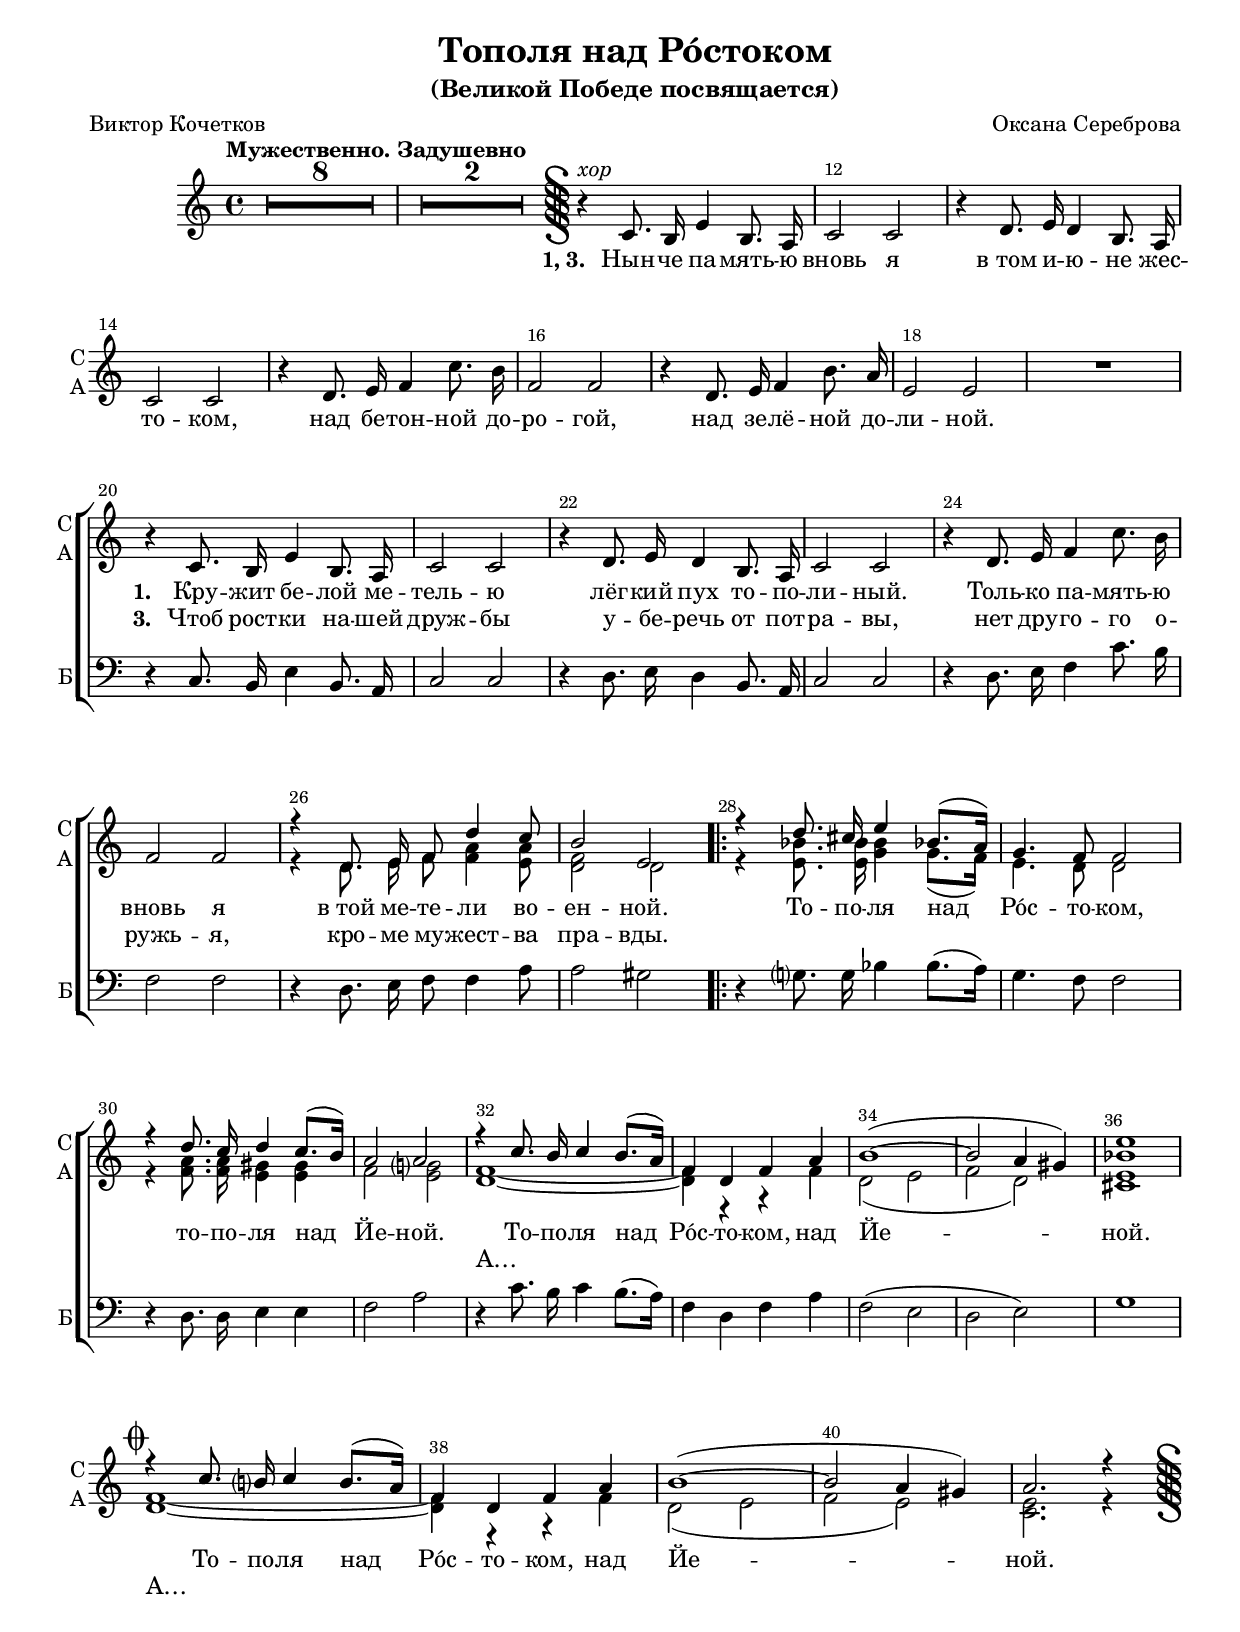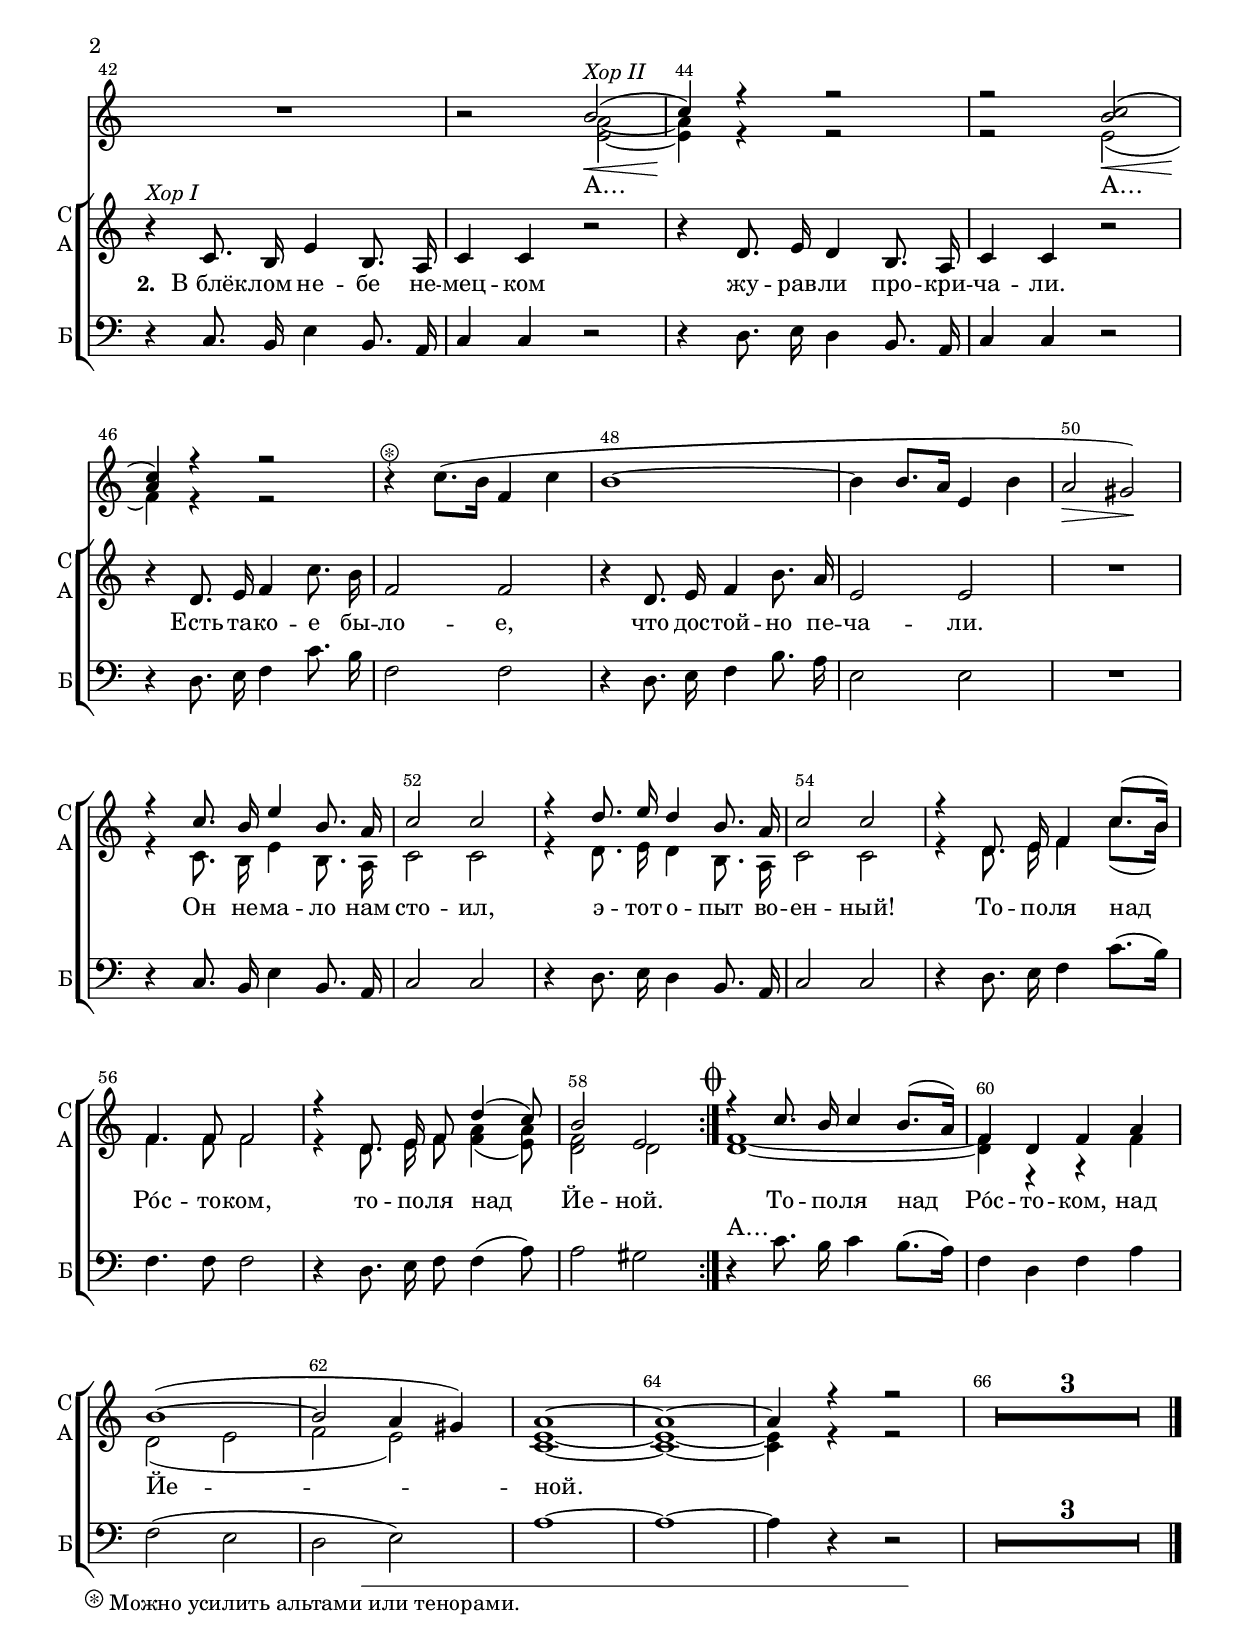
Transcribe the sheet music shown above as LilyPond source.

\version "2.18.2"

% закомментируйте строку ниже, чтобы получался pdf с навигацией
#(ly:set-option 'point-and-click #f)
#(ly:set-option 'midi-extension "mid")
#(set-default-paper-size "a4")
#(set-global-staff-size 19)

\header {
  title = "Тополя над Ро́стоком"
  subtitle = "(Великой Победе посвящается)"
  composer = "Оксана Сереброва"
  poet = "Виктор Кочетков"
  % Удалить строку версии LilyPond 
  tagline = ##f
}

  urllogo = \markup {
  \fill-line { " " \epsfile #X #10 #"../qrlink.eps" }
}

urllogo = {}



global = {
  \time 4/4
  \key a \minor
%  \numericTimeSignature
  \autoBeamOn
  \set Score.skipBars = ##t
  \override MultiMeasureRest.expand-limit = #1
  \set Score.markFormatter = #format-mark-circle-numbers
  
  \override Score.BarNumber.break-visibility = #end-of-line-invisible
  \override Score.BarNumber.X-offset = #1
  \override Score.BarNumber.self-alignment-X = #LEFT
  \set Score.barNumberVisibility = #(every-nth-bar-number-visible 2)
  
  % shorter volta
  \set Score.voltaSpannerDuration = #(ly:make-moment 4/4)
  
}

%make visible number of every 2-nd bar
secondbar = {
  \override Score.BarNumber.break-visibility = #end-of-line-invisible
  \set Score.barNumberVisibility = #(every-nth-bar-number-visible 2)
}

%use this as temporary line break
abr = { \break }
pbr = { \pageBreak }
con = { \cadenzaOn }
coff = { \cadenzaOff \bar "|" }
cbr = { \bar "" }
breathes = { \once \override BreathingSign.text = \markup { \musicglyph #"scripts.tickmark" } \breathe }

% uncommend next line when finished
abr = {}

fbr = { \cbr \break }

br = { \break }
%pbr = {}

%once hide accidental (runaround for cadenza
nat = { \once \hide Accidental }

segnoo = { \mark \markup { \musicglyph #"scripts.segno" } }

segnoo = { \bar "S-S" }
codaa = { \mark \markup { \musicglyph #"scripts.coda" } }


solovoice = \relative c'' {
  \global
  \autoBeamOff
   \oneVoice
   R1*42
   
   r2 \voiceOne b(\<^\markup\italic"Хор II" |
   c4)\! r4 r2 |
   
   r2 <b c>2(\< |
   <a c>4)\! r4 r2 |
   \oneVoice
   \autoBeamOn
   \footnote \markup\circle"*" #'(0 . 0.4) \markup { \circle"*" "Можно усилить альтами или тенорами." }
   r4 c8.( b16 f4 c' |
   b1~ |
   b4 b8. a16 e4 b' |
   a2\> gis\!)
   R1*18
}

solovoiceii = \relative c' {
  \global
  \autoBeamOff
   \voiceTwo
   s1*42
   s2 <e a>~ |
   <e a>4 r r2 |
   
   r2 e2( |
   f4) r r2 |
   
   
}

sopvoice = \relative c' {
  \global
  \autoBeamOff
  \oneVoice
  \tempo "Мужественно. Задушевно"
  R1*8
  R1*2 \bar "S-S"
   \segnoo
   r4^\markup\italic"хор" c8. b 16 e4 b8. a16  |
  c2 c | \abr
  
  r4 d8. e16 d4 b8. a16 |
  c2 c |
  r4 d8. e16 f4 c'8. b16 |
  f2 f | \abr
  
  r4 d8. e16 f4 b8. a16 |
  e2 e |
  R1 |
  % +B
  %\mark \markup "+B"
  r4 c8. b16 e4 b8. a16 | \abr
  
  c2 c |
  r4 d8. e16 d4 b8. a16 |
  c2 c |
  r4 d8. e16 f4 c'8. b16 | \abr
  
  f2 f |
  \voiceOne r4 d8. e16 f8 d'4 c8 |
  b2 e, |
  \bar ".|:"
    r4 d'8. cis16 e4 bes8.[( a16]) | \abr
    
    g4. f8 f2 |
    r4 d'8. c16 d4 c8.[( b16]) |
    a2 a |
    r4 c8. b16 c4 b8.[( a16]) | \abr
    
    f4 d f a |
    b1~( |
    b2 a4 gis) |
    <bes e>1 | \abr \codaa % fon
    \br
    r4 c8. b16 c4 b8.[( a16]) |
    f4 d f a |
    b1~( |
    b2 a4 gis) |
    a2. r4 
    \bar ":|."
     \segnoo \abr
     
     \oneVoice r4^\markup\italic"Хор I" c,8. b16 e4 b8. a16 |
     c4 c r2 |
     r4 d8. e16 d4 b8. a16 | \abr
     
     c4 c r2 |
     r4  d8. e16 f4 c'8. b16 |
     f2 f | \abr
     
     r4 d8. e16 f4 b8. a16 |
     e2 e |
     R1 |
     \br
     \voiceOne r4 c'8. b16 e4 b8. a16 | \abr
     
     c2 c |
     r4 d8. e16 d4 b8. a16 |
     c2 c |
     r4 d,8. e16 f4 c'8.([ b16]) | \abr
     
     f4. f8 f2 |
     r4 d8. e16 f8 d'4( c8 ) |
     b2 e, \codaa \bar ":|." | \abr
     
     r4 c'8. b16 c4 b8.[( a16]) |
     f4 d f a |
     b1~( b2 a4 gis) | \abr
     
     a1~ |
     a~ |
     a4 r r2 |
     R1*3 \bar "|."
     

% pag
}


altvoice = \relative c' {
  \global
  \autoBeamOff
  s1*25
  
  r4 d8. e16 f8 <f a>4 <e a>8 |
  <d f>2 d |
  r4 <e bes'>8. <e bes'>16 <g bes>4 g8.[( f16]) |
  
  e4. d8 d2 |
  r4 <f a>8. <f a>16 <e gis>4 <e gis> |
  f2 <e g> |
  <d f>1~ |
  
  <d f>4 r r f |
  d2( e |
  f d) |
  <cis e>1 |
  
  <d f>1~ |
  <d f>4 r r f |
  d2( e f e) |
  <c e>2. r4
  
  s1*9
  r4 c8. b16 e4 b8. a16 |
  c2 c |
  r4 d8. e16 d4 b8. a16 |
  c2 c |
  
  r4 d8. e16 f4 c'8.([ b16]) 
 
 f4. f8 f2 |
 r4 d8. e16 f8 <f a>4( <e a>8 ) |
 <d f>2 d |
 
 <d f>1~ |
  <d f>4 r r f |
  d2( e f e) |
  <c e>1~
  <c e>1~
  <c e>4 r4 r2 |
  R1*3
     
}


bassvoice = \relative c {
  \global
  \autoBeamOff
  R1*19
 r4 c8. b16 e4 b8. a16 | 
  
  c2 c |
  r4 d8. e16 d4 b8. a16 |
  c2 c |
  r4 d8. e16 f4 c'8. b16 |
  
  f2 f |
  r4 d8. e16 f8 f4 a8 |
  a2 gis |
  r4 g8. g16 bes4 bes8.[( a16]) |
  
  g4. f8 f2 |
  r4 d8. d16 e4 e |
  f2 a |
  r4 c8. b16 c4 b8.[( a16]) |
  
  f4 d f a |
  f2( e |
  d e) |
  g1
  
  R1*5
  
  r4 c,8. b16 e4 b8. a16 |
  c4 c r2 |
  r4 d8. e16 d4 b8. a16 |
  
  c4 c r2 |
  r4 d8. e16 f4 c'8. b16 |
  f2 f |
  
  r4 d8. e16 f4 b8. a16 |
  e2 e |
  R1 |
  r4 c8. b16 e4 b8. a16 |
  
  c2 c |
  r4 d8. e16 d4 b8. a16 |
  c2 c |
  r4 d8. e16 f4 c'8.[( b16]) |
  
  f4. f8 f2 |
  r4 d8. e16 f8 f4( a8) |
  a2 gis |
  
  r4 c8. b16 c4 b8.[( a16]) |
  f4 d f a |
  f2( e |
  d e) |
  a1~ |
  a~ |
  a4 r r2 |
  R1*3
  
 
}



toalto = { \set associatedVoice = "alto" }
tosoprano = { \set associatedVoice = "soprano" }

lyricsolo = \lyricmode {
  А…
  А…
}

lyricsoloii = \lyricmode {

}

lyricsoprano = \lyricmode { 
  \set stanza = "1, 3. " Нын -- че па -- мять -- ю вновь я
  в_том и -- ю -- не жес -- то -- ком, над бе -- тон -- ной до -- ро -- гой,
  над зе -- лё -- ной до -- ли -- ной.
  \set stanza = "1. " Кру -- жит бе -- лой ме -- тель -- ю лёг -- кий пух то -- по -- ли -- ный.
  Толь -- ко па -- мять -- ю вновь я в_той ме -- те -- ли во -- ен -- ной.
  То -- по -- ля над Ро́с -- то -- ком, то -- по -- ля над Йе -- ной.
  То -- по -- ля над Ро́с -- то -- ком, над Йе -- ной.
  То -- по -- ля над Ро́с -- то -- ком, над Йе -- ной.
  
  \set stanza = "2. " В_блёк -- лом не -- бе не -- мец -- ком жу -- рав -- ли про -- кри -- ча -- ли.
  Есть та -- ко -- е бы -- ло -- е,
  что дос -- той -- но пе -- ча -- ли. Он не -- ма -- ло нам сто -- ил,
  э -- тот о -- пыт во -- ен -- ный!
  То -- по -- ля над Ро́с -- то -- ком, то -- по -- ля над Йе -- ной.
  То -- по -- ля над Ро́с -- то -- ком, над Йе -- ной.
}

lyricsopranoii = \lyricmode { 
  
  \repeat unfold 28 \skip 1
  \set stanza = "3. " Чтоб рост -- ки на -- шей друж -- бы у -- бе -- речь от пот -- ра -- вы,
  нет дру -- го -- го о -- ружь -- я, кро -- ме му -- жест -- ва пра -- вды.
}

lyricalto = \lyricmode { 
  \repeat unfold 20 \skip 1
  А… 
  \repeat unfold 3 \skip 1
  А… 
  
    \repeat unfold 30 \skip 1
  А… 
}


\bookpart {
  \paper {
    top-margin = 15
    left-margin = 15
    right-margin = 10
    bottom-margin = 15
    indent = 15
    ragged-last-bottom = ##f
  }
  \score {
    %  \transpose c bes {

     <<
      \new Staff = "solostaff" \with {
        midiInstrument = "voice oohs"
 %       instrumentName = "Солист"
 %       shortInstrumentName = "c."
      } <<
        \new Voice = "solo" { \clef "treble" \oneVoice \solovoice }
        \new Voice = "soloi" { \clef "treble" \oneVoice \solovoiceii }
      >>
      
       \new Lyrics \lyricsto "solo" { \lyricsolo }
       \new Lyrics \lyricsto "solo" { \lyricsoloii }
       
      \new ChoirStaff <<
      \new Staff = "upstaff" \with {
        midiInstrument = "voice oohs"
        shortInstrumentName = \markup \column { "С" "А" }
      } <<
        \new Voice = "soprano" { \voiceOne \sopvoice }
        \new Voice  = "alto" { \voiceTwo \altvoice }
      >>
      
      
      \new Lyrics \lyricsto "soprano" { \lyricsoprano }
       \new Lyrics \lyricsto "soprano" { \lyricsopranoii }
       \new Lyrics \lyricsto "alto" { \lyricalto }

      % or: \new Lyrics \lyricsto "soprano" { \lyricscore }
      % alternative lyrics above up staff
      %\new Lyrics \with {alignAboveContext = "upstaff"} \lyricsto "soprano" \lyricst
      
            \new Staff = "downstaff" \with {
        midiInstrument = "voice oohs"
          shortInstrumentName = "Б"
      } <<
        \new Voice = "bass" { \clef "bass" \oneVoice \bassvoice }
      >>
      
      >> % choir staff
     >> % global stafset
    %  }  % transposeµ
    \layout { 
      \context {
        \Score
      }
      \context {
        \Staff
        \accidentalStyle modern-voice-cautionary
        % удаляем обозначение темпа из общего плана
        \RemoveEmptyStaves
        \override VerticalAxisGroup.remove-first = ##t
      }
      %Metronome_mark_engraver
    }
  }
 \urllogo
}

\bookpart {
  \score {
    \unfoldRepeats
    %  \transpose c bes {
    \new ChoirStaff <<
      \new Staff = "upstaff" \with {
        midiInstrument = "voice oohs"
      } <<
        \new Voice = "solo" { \clef "treble" \oneVoice \solovoice }
        \new Voice = "solo" { \clef "treble" \oneVoice \solovoiceii }
        \new Voice = "soprano" { \voiceOne \sopvoice }
        \new Voice  = "alto" { \voiceTwo \altvoice }
        \new Voice = "bass" { \clef "bass" \oneVoice \bassvoice }
      >> 
    >>
    %  }  % transposeµ
    \midi {
      \tempo 4=90
    }
  }
}
